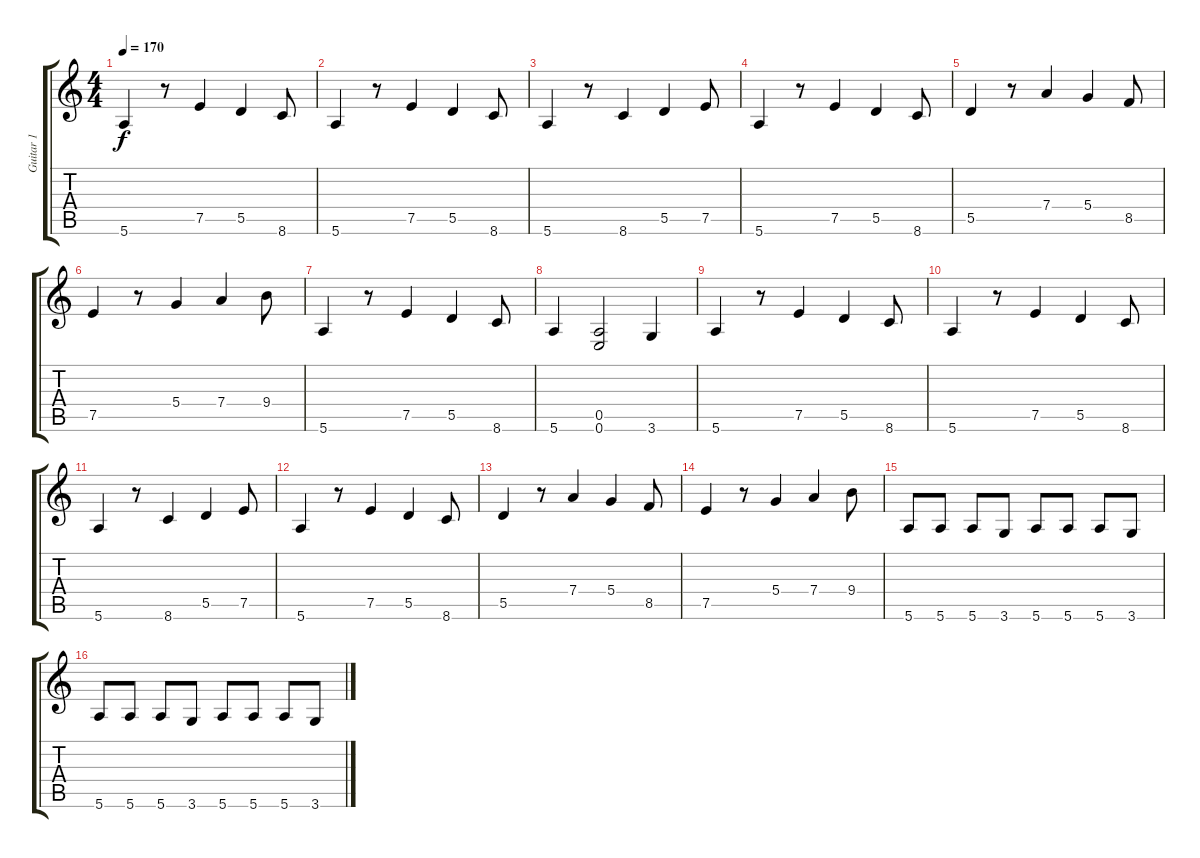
\track ("Guitar 1" "Guitar 1") {instrument overdrivenguitar}
\staff {score tabs}
\tuning (E4 B3 G3 D3 A2 E2) {hide}
\ts (4 4)
\tempo 170
\clef g2
\ks c
5.6.4{dy f} r.8 7.5.4 5.5.4 8.6.8 |
5.6.4 r.8 7.5.4 5.5.4 8.6.8 |
5.6.4 r.8 8.6.4 5.5.4 7.5.8 |
5.6.4 r.8 7.5.4 5.5.4 8.6.8 |
5.5.4 r.8 7.4.4 5.4.4 8.5.8 |
7.5.4 r.8 5.4.4 7.4.4 9.4.8 |
5.6.4 r.8 7.5.4 5.5.4 8.6.8 |
5.6.4 (0.5 0.6).2 3.6.4 |
5.6.4 r.8 7.5.4 5.5.4 8.6.8 |
5.6.4 r.8 7.5.4 5.5.4 8.6.8 |
5.6.4 r.8 8.6.4 5.5.4 7.5.8 |
5.6.4 r.8 7.5.4 5.5.4 8.6.8 |
5.5.4 r.8 7.4.4 5.4.4 8.5.8 |
7.5.4 r.8 5.4.4 7.4.4 9.4.8 |
5.6.8 5.6.8 5.6.8 3.6.8 5.6.8 5.6.8 5.6.8 3.6.8 |
5.6.8 5.6.8 5.6.8 3.6.8 5.6.8 5.6.8 5.6.8 3.6.8
